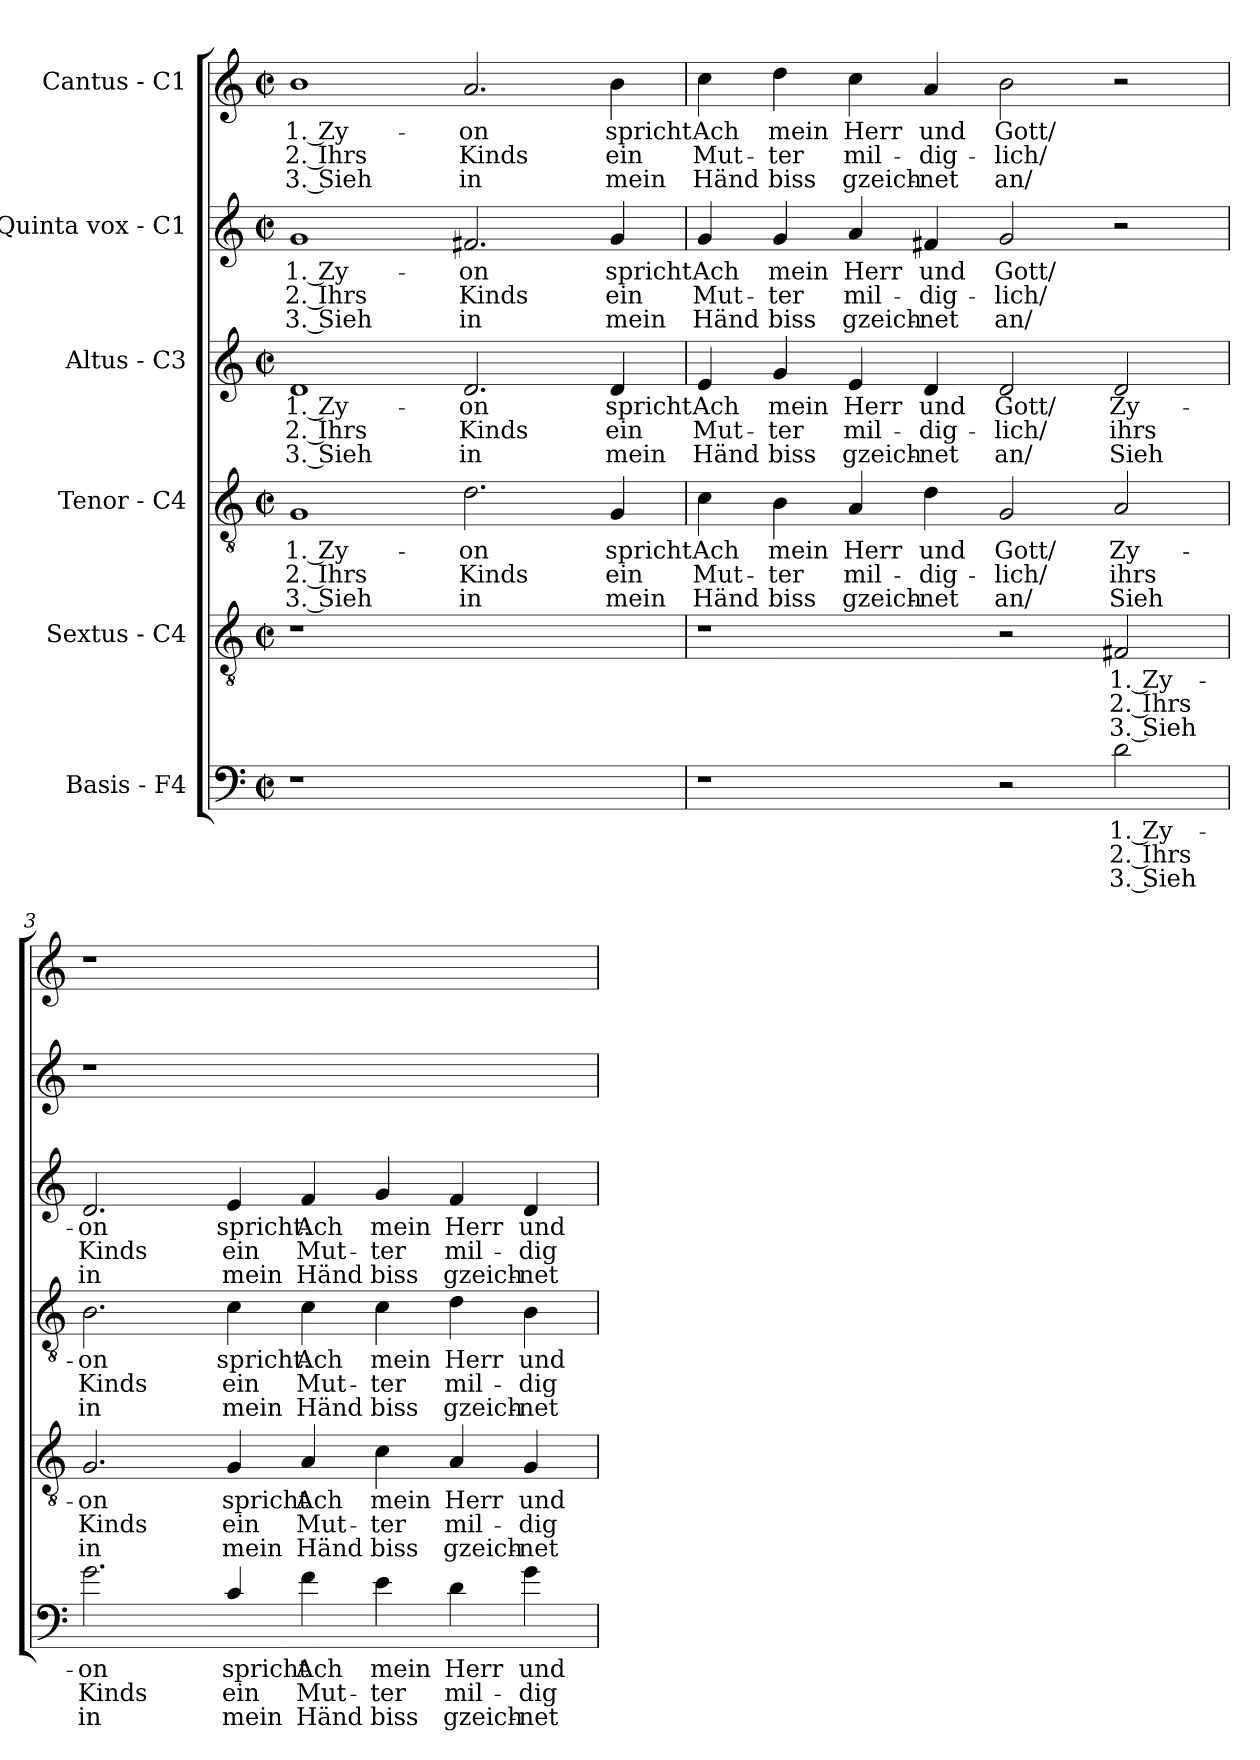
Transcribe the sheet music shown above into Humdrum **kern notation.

**kern	**text	**text	**text	**kern	**text	**text	**text	**kern	**text	**text	**text	**kern	**text	**text	**text	**kern	**text	**text	**text	**kern	**text	**text	**text
*part6	*part6	*part6	*part6	*part5	*part5	*part5	*part5	*part4	*part4	*part4	*part4	*part3	*part3	*part3	*part3	*part2	*part2	*part2	*part2	*part1	*part1	*part1	*part1
*staff6	*staff6	*staff6	*staff6	*staff5	*staff5	*staff5	*staff5	*staff4	*staff4	*staff4	*staff4	*staff3	*staff3	*staff3	*staff3	*staff2	*staff2	*staff2	*staff2	*staff1	*staff1	*staff1	*staff1
*I"Basis - F4	*	*	*	*I"Sextus - C4	*	*	*	*I"Tenor - C4	*	*	*	*I"Altus - C3	*	*	*	*I"Quinta vox - C1	*	*	*	*I"Cantus - C1	*	*	*
*clefF4	*	*	*	*clefGv2	*	*	*	*clefGv2	*	*	*	*clefG2	*	*	*	*clefG2	*	*	*	*clefG2	*	*	*
*ITrd8c14	*	*	*	*	*	*	*	*	*	*	*	*	*	*	*	*	*	*	*	*	*	*	*
*k[]	*	*	*	*k[]	*	*	*	*k[]	*	*	*	*k[]	*	*	*	*k[]	*	*	*	*k[]	*	*	*
*C:	*	*	*	*C:	*	*	*	*C:	*	*	*	*C:	*	*	*	*C:	*	*	*	*C:	*	*	*
*M2/2	*	*	*	*M2/2	*	*	*	*M2/2	*	*	*	*M2/2	*	*	*	*M2/2	*	*	*	*M2/2	*	*	*
*met(c|)	*	*	*	*met(c|)	*	*	*	*met(c|)	*	*	*	*met(c|)	*	*	*	*met(c|)	*	*	*	*met(c|)	*	*	*
=1	=1	=1	=1	=1	=1	=1	=1	=1	=1	=1	=1	=1	=1	=1	=1	=1	=1	=1	=1	=1	=1	=1	=1
!	!	!	!	!	!	!	!	!	!LO:LY:b	!LO:LY:b	!LO:LY:b	!	!LO:LY:b	!LO:LY:b	!LO:LY:b	!	!LO:LY:b	!LO:LY:b	!LO:LY:b	!	!LO:LY:b	!LO:LY:b	!LO:LY:b
1r	.	.	.	1r	.	.	.	1G	1. Zy-	2. Ihrs	3. Sieh	1d	1. Zy-	2. Ihrs	3. Sieh	1g	1. Zy-	2. Ihrs	3. Sieh	1b	1. Zy-	2. Ihrs	3. Sieh
!	!	!	!	!	!	!	!	!	!LO:LY:b	!LO:LY:b	!LO:LY:b	!	!LO:LY:b	!LO:LY:b	!LO:LY:b	!	!LO:LY:b	!LO:LY:b	!LO:LY:b	!	!LO:LY:b	!LO:LY:b	!LO:LY:b
1ryy	.	.	.	1ryy	.	.	.	2.d\	-on	Kinds	in	2.d/	-on	Kinds	in	2.f#X/	-on	Kinds	in	2.a/	-on	Kinds	in
!	!	!	!	!	!	!	!	!	!LO:LY:b	!LO:LY:b	!LO:LY:b	!	!LO:LY:b	!LO:LY:b	!LO:LY:b	!	!LO:LY:b	!LO:LY:b	!LO:LY:b	!	!LO:LY:b	!LO:LY:b	!LO:LY:b
.	.	.	.	.	.	.	.	4G/	spricht	ein	mein	4d/	spricht	ein	mein	4g/	spricht	ein	mein	4b\	spricht	ein	mein
=2	=2	=2	=2	=2	=2	=2	=2	=2	=2	=2	=2	=2	=2	=2	=2	=2	=2	=2	=2	=2	=2	=2	=2
!	!	!	!	!	!	!	!	!	!LO:LY:b	!LO:LY:b	!LO:LY:b	!	!LO:LY:b	!LO:LY:b	!LO:LY:b	!	!LO:LY:b	!LO:LY:b	!LO:LY:b	!	!LO:LY:b	!LO:LY:b	!LO:LY:b
1r	.	.	.	1r	.	.	.	4c\	Ach	Mut-	Händ	4e/	Ach	Mut-	Händ	4g/	Ach	Mut-	Händ	4cc\	Ach	Mut-	Händ
!	!	!	!	!	!	!	!	!	!LO:LY:b	!LO:LY:b	!LO:LY:b	!	!LO:LY:b	!LO:LY:b	!LO:LY:b	!	!LO:LY:b	!LO:LY:b	!LO:LY:b	!	!LO:LY:b	!LO:LY:b	!LO:LY:b
.	.	.	.	.	.	.	.	4B\	mein	-ter	biss	4g/	mein	-ter	biss	4g/	mein	-ter	biss	4dd\	mein	-ter	biss
!	!	!	!	!	!	!	!	!	!LO:LY:b	!LO:LY:b	!LO:LY:b	!	!LO:LY:b	!LO:LY:b	!LO:LY:b	!	!LO:LY:b	!LO:LY:b	!LO:LY:b	!	!LO:LY:b	!LO:LY:b	!LO:LY:b
.	.	.	.	.	.	.	.	4A/	Herr	mil-	gzeich-	4e/	Herr	mil-	gzeich-	4a/	Herr	mil-	gzeich-	4cc\	Herr	mil-	gzeich-
!	!	!	!	!	!	!	!	!	!LO:LY:b	!LO:LY:b	!LO:LY:b	!	!LO:LY:b	!LO:LY:b	!LO:LY:b	!	!LO:LY:b	!LO:LY:b	!LO:LY:b	!	!LO:LY:b	!LO:LY:b	!LO:LY:b
.	.	.	.	.	.	.	.	4d\	und	-dig-	-net	4d/	und	-dig-	-net	4f#X/	und	-dig-	-net	4a/	und	-dig-	-net
!	!	!	!	!	!	!	!	!	!LO:LY:b	!LO:LY:b	!LO:LY:b	!	!LO:LY:b	!LO:LY:b	!LO:LY:b	!	!LO:LY:b	!LO:LY:b	!LO:LY:b	!	!LO:LY:b	!LO:LY:b	!LO:LY:b
2r	.	.	.	2r	.	.	.	2G/	Gott/	-lich/	an/	2d/	Gott/	-lich/	an/	2g/	Gott/	-lich/	an/	2b\	Gott/	-lich/	an/
!	!LO:LY:b	!LO:LY:b	!LO:LY:b	!	!LO:LY:b	!LO:LY:b	!LO:LY:b	!	!LO:LY:b	!LO:LY:b	!LO:LY:b	!	!LO:LY:b	!LO:LY:b	!LO:LY:b	!	!	!	!	!	!	!	!
2D\	1. Zy-	2. Ihrs	3. Sieh	2F#X/	1. Zy-	2. Ihrs	3. Sieh	2A/	Zy-	ihrs	Sieh	2d/	Zy-	ihrs	Sieh	2r	.	.	.	2r	.	.	.
=3	=3	=3	=3	=3	=3	=3	=3	=3	=3	=3	=3	=3	=3	=3	=3	=3	=3	=3	=3	=3	=3	=3	=3
!	!LO:LY:b	!LO:LY:b	!LO:LY:b	!	!LO:LY:b	!LO:LY:b	!LO:LY:b	!	!LO:LY:b	!LO:LY:b	!LO:LY:b	!	!LO:LY:b	!LO:LY:b	!LO:LY:b	!	!	!	!	!	!	!	!
2.G\	-on	Kinds	in	2.G/	-on	Kinds	in	2.B\	-on	Kinds	in	2.d/	-on	Kinds	in	1r	.	.	.	1r	.	.	.
!	!LO:LY:b	!LO:LY:b	!LO:LY:b	!	!LO:LY:b	!LO:LY:b	!LO:LY:b	!	!LO:LY:b	!LO:LY:b	!LO:LY:b	!	!LO:LY:b	!LO:LY:b	!LO:LY:b	!	!	!	!	!	!	!	!
4C/	spricht	ein	mein	4G/	spricht	ein	mein	4c\	spricht:	ein	mein	4e/	spricht:	ein	mein	.	.	.	.	.	.	.	.
!	!LO:LY:b	!LO:LY:b	!LO:LY:b	!	!LO:LY:b	!LO:LY:b	!LO:LY:b	!	!LO:LY:b	!LO:LY:b	!LO:LY:b	!	!LO:LY:b	!LO:LY:b	!LO:LY:b	!	!	!	!	!	!	!	!
4F\	Ach	Mut-	Händ	4A/	Ach	Mut-	Händ	4c\	Ach	Mut-	Händ	4f/	Ach	Mut-	Händ	1ryy	.	.	.	1ryy	.	.	.
!	!LO:LY:b	!LO:LY:b	!LO:LY:b	!	!LO:LY:b	!LO:LY:b	!LO:LY:b	!	!LO:LY:b	!LO:LY:b	!LO:LY:b	!	!LO:LY:b	!LO:LY:b	!LO:LY:b	!	!	!	!	!	!	!	!
4E\	mein	-ter	biss	4c\	mein	-ter	biss	4c\	mein	-ter	biss	4g/	mein	-ter	biss	.	.	.	.	.	.	.	.
!	!LO:LY:b	!LO:LY:b	!LO:LY:b	!	!LO:LY:b	!LO:LY:b	!LO:LY:b	!	!LO:LY:b	!LO:LY:b	!LO:LY:b	!	!LO:LY:b	!LO:LY:b	!LO:LY:b	!	!	!	!	!	!	!	!
4D\	Herr	mil-	gzeich-	4A/	Herr	mil-	gzeich-	4d\	Herr	mil-	gzeich-	4f/	Herr	mil-	gzeich-	.	.	.	.	.	.	.	.
!	!LO:LY:b	!LO:LY:b	!LO:LY:b	!	!LO:LY:b	!LO:LY:b	!LO:LY:b	!	!LO:LY:b	!LO:LY:b	!LO:LY:b	!	!LO:LY:b	!LO:LY:b	!LO:LY:b	!	!	!	!	!	!	!	!
4G\	und	-dig-	-net	4G/	und	-dig-	-net	4B\	und	-dig-	-net	4d/	und	-dig-	-net	.	.	.	.	.	.	.	.
=	=	=	=	=	=	=	=	=	=	=	=	=	=	=	=	=	=	=	=	=	=	=	=
*-	*-	*-	*-	*-	*-	*-	*-	*-	*-	*-	*-	*-	*-	*-	*-	*-	*-	*-	*-	*-	*-	*-	*-
